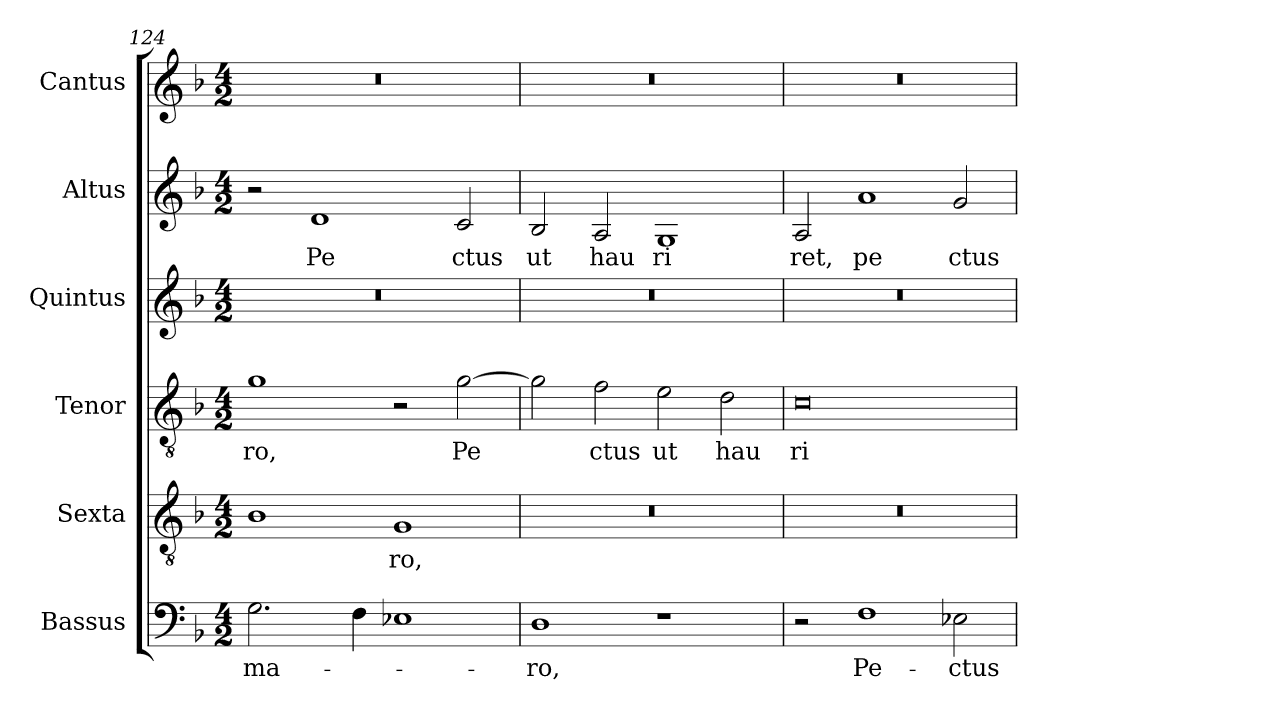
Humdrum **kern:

**kern	**text	**kern	**text	**kern	**text	**kern	**kern	**text	**kern
*part6	*part6	*part5	*part5	*part4	*part4	*part3	*part2	*part2	*part1
*staff6	*staff6	*staff5	*staff5	*staff4	*staff4	*staff3	*staff2	*staff2	*staff1
*I"Bassus	*	*I"Sexta	*	*I"Tenor	*	*I"Quintus	*I"Altus	*	*I"Cantus
*I'Bassus	*	*I'Sexta	*	*I'Tenor	*	*I'Quintus	*I'Altus	*	*I'Cantus
!!LO:LB:g=z
*clefF4	*	*clefGv2	*	*clefGv2	*	*clefG2	*clefG2	*	*clefG2
*k[b-]	*	*k[b-]	*	*k[b-]	*	*k[b-]	*k[b-]	*	*k[b-]
*F:	*	*F:	*	*F:	*	*F:	*F:	*	*F:
*M4/2	*	*M4/2	*	*M4/2	*	*M4/2	*M4/2	*	*M4/2
=124	=124	=124	=124	=124	=124	=124	=124	=124	=124
!	!LO:LY:b	!	!	!	!LO:LY:b:cj	!	!	!	!
2.G\	ma-	1B-	.	1g	-ro,	0r	2r	.	0r
!	!	!	!	!	!	!	!	!LO:LY:b:cj	!
.	.	.	.	.	.	.	1d	Pe	.
4F\	.	.	.	.	.	.	.	.	.
!	!	!	!LO:LY:b:cj	!	!	!	!	!	!
1E-X	.	1G	ro,	2r	.	.	.	.	.
!	!	!	!	!	!LO:LY:b:cj	!	!	!LO:LY:b:cj	!
.	.	.	.	[>2g\	Pe	.	2c/	ctus	.
=125	=125	=125	=125	=125	=125	=125	=125	=125	=125
!	!LO:LY:b:cj	!	!	!	!	!	!	!LO:LY:b:cj	!
1D	-ro,	0r	.	2g\]	.	0r	2B-/	ut	0r
!	!	!	!	!	!LO:LY:b:cj	!	!	!LO:LY:b:cj	!
.	.	.	.	2f\	ctus	.	2A/	hau	.
!	!	!	!	!	!LO:LY:b:cj	!	!	!LO:LY:b:cj	!
1r	.	.	.	2e\	ut	.	1G	ri	.
!	!	!	!	!	!LO:LY:b:cj	!	!	!	!
.	.	.	.	2d\	hau	.	.	.	.
=126	=126	=126	=126	=126	=126	=126	=126	=126	=126
!	!	!	!	!	!LO:LY:b:cj	!	!	!LO:LY:b:cj	!
2r	.	0r	.	0c	ri	0r	2A/	ret,	0r
!	!LO:LY:b:cj	!	!	!	!	!	!	!LO:LY:b:cj	!
1F	Pe-	.	.	.	.	.	1a	pe	.
!	!LO:LY:b:cj	!	!	!	!	!	!	!LO:LY:b:cj	!
2E-X\	-ctus	.	.	.	.	.	2g/	ctus	.
=	=	=	=	=	=	=	=	=	=
*-	*-	*-	*-	*-	*-	*-	*-	*-	*-
